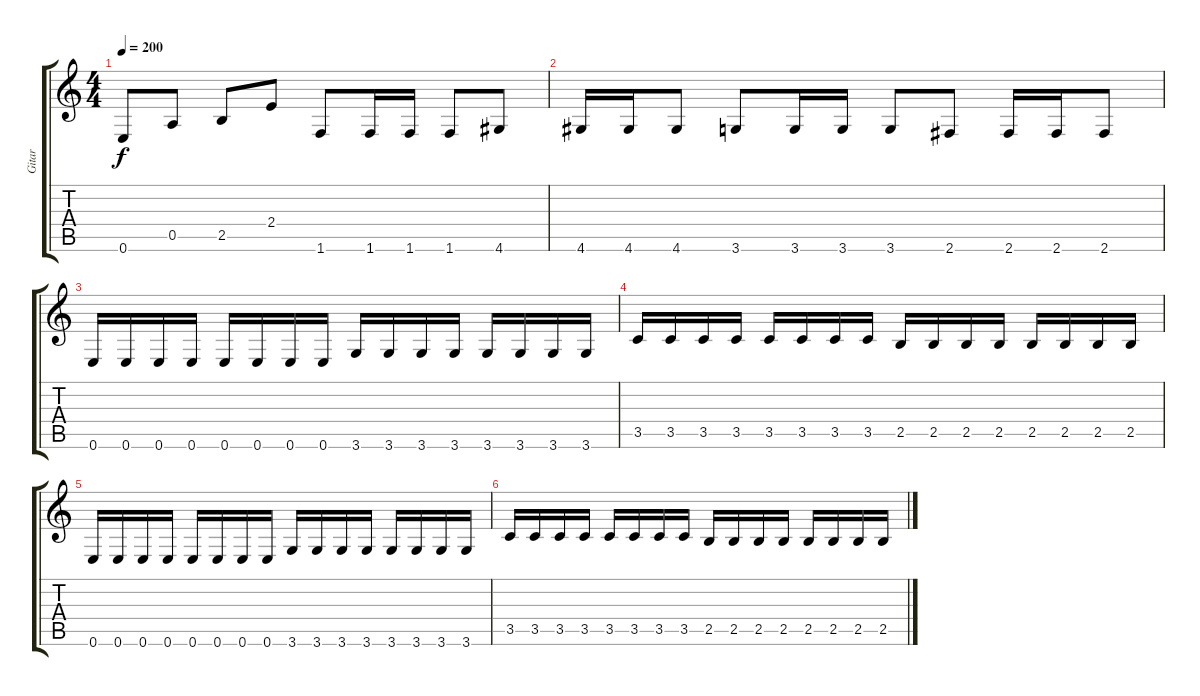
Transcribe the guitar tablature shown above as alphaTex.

\track ("Gitar" "Gitar") {instrument distortionguitar}
\staff {score tabs}
\tuning (E4 B3 G3 D3 A2 E2) {hide}
\ts (4 4)
\tempo 200
\clef g2
\ks c
0.6.8{dy f} 0.5.8 2.5.8 2.4.8 1.6.8 1.6.16 1.6.16 1.6.8 4.6.8 |
4.6.16 4.6.16 4.6.8 3.6.8 3.6.16 3.6.16 3.6.8 2.6.8 2.6.16 2.6.16 2.6.8 |
0.6.16 0.6.16 0.6.16 0.6.16 0.6.16 0.6.16 0.6.16 0.6.16 3.6.16 3.6.16 3.6.16 3.6.16 3.6.16 3.6.16 3.6.16 3.6.16 |
3.5.16 3.5.16 3.5.16 3.5.16 3.5.16 3.5.16 3.5.16 3.5.16 2.5.16 2.5.16 2.5.16 2.5.16 2.5.16 2.5.16 2.5.16 2.5.16 |
0.6.16 0.6.16 0.6.16 0.6.16 0.6.16 0.6.16 0.6.16 0.6.16 3.6.16 3.6.16 3.6.16 3.6.16 3.6.16 3.6.16 3.6.16 3.6.16 |
3.5.16 3.5.16 3.5.16 3.5.16 3.5.16 3.5.16 3.5.16 3.5.16 2.5.16 2.5.16 2.5.16 2.5.16 2.5.16 2.5.16 2.5.16 2.5.16
